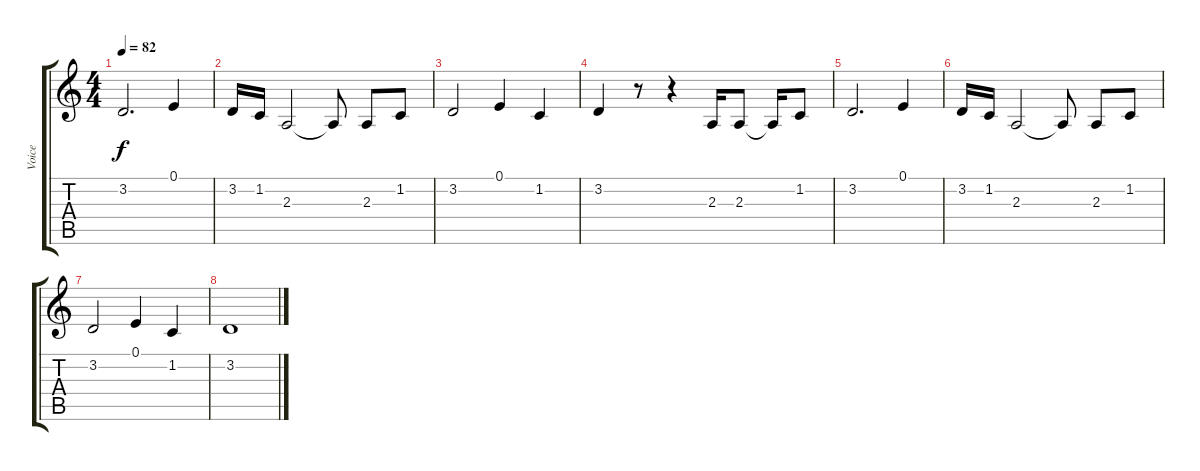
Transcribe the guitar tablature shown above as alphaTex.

\track ("Voice" "Voice") {instrument acousticgrandpiano}
\staff {score tabs}
\tuning (E4 B3 G3 D3 A2 E2) {hide}
\ts (4 4)
\tempo 82
\clef g2
\ks c
3.2.2{d dy f} 0.1.4 |
3.2.16 1.2.16 2.3.2 2.3{t}.8 2.3.8 1.2.8 |
3.2.2 0.1.4 1.2.4 |
3.2.4 r.8 r.4 2.3.16 2.3.8 2.3{t}.16 1.2.8 |
3.2.2{d} 0.1.4 |
3.2.16 1.2.16 2.3.2 2.3{t}.8 2.3.8 1.2.8 |
3.2.2 0.1.4 1.2.4 |
3.2.1
